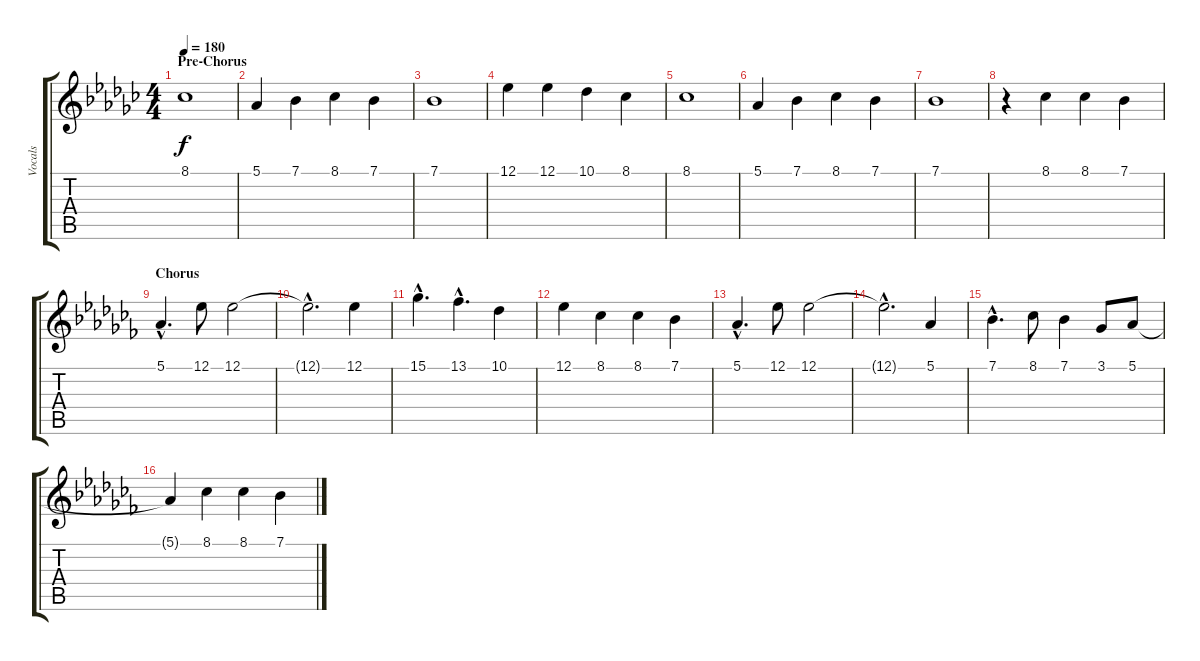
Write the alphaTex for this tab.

\track ("Vocals" "Vocals") {instrument lead6voice}
\staff {score tabs}
\tuning (Eb4 Bb3 Gb3 Db3 Ab2 Eb2) {hide}
\ts (4 4)
\section ("" "Pre-Chorus")
\tempo 180
\clef g2
\ks ebminor
8.1.1{dy f} |
5.1.4 7.1.4 8.1.4 7.1.4 |
7.1.1 |
12.1.4 12.1.4 10.1.4 8.1.4 |
8.1.1 |
5.1.4 7.1.4 8.1.4 7.1.4 |
7.1.1 |
r.4 8.1.4 8.1.4 7.1.4 |
\section ("" "Chorus")
\ks abminor
5.1{hac}.4{d} 12.1.8 12.1.2 |
12.1{hac t}.2{d} 12.1.4 |
15.1{hac}.4{d} 13.1{hac}.4{d} 10.1.4 |
12.1.4 8.1.4 8.1.4 7.1.4 |
5.1{hac}.4{d} 12.1.8 12.1.2 |
12.1{hac t}.2{d} 5.1.4 |
7.1{hac}.4{d} 8.1.8 7.1.4 3.1.8 5.1.8 |
5.1{t}.4 8.1.4 8.1.4 7.1.4
